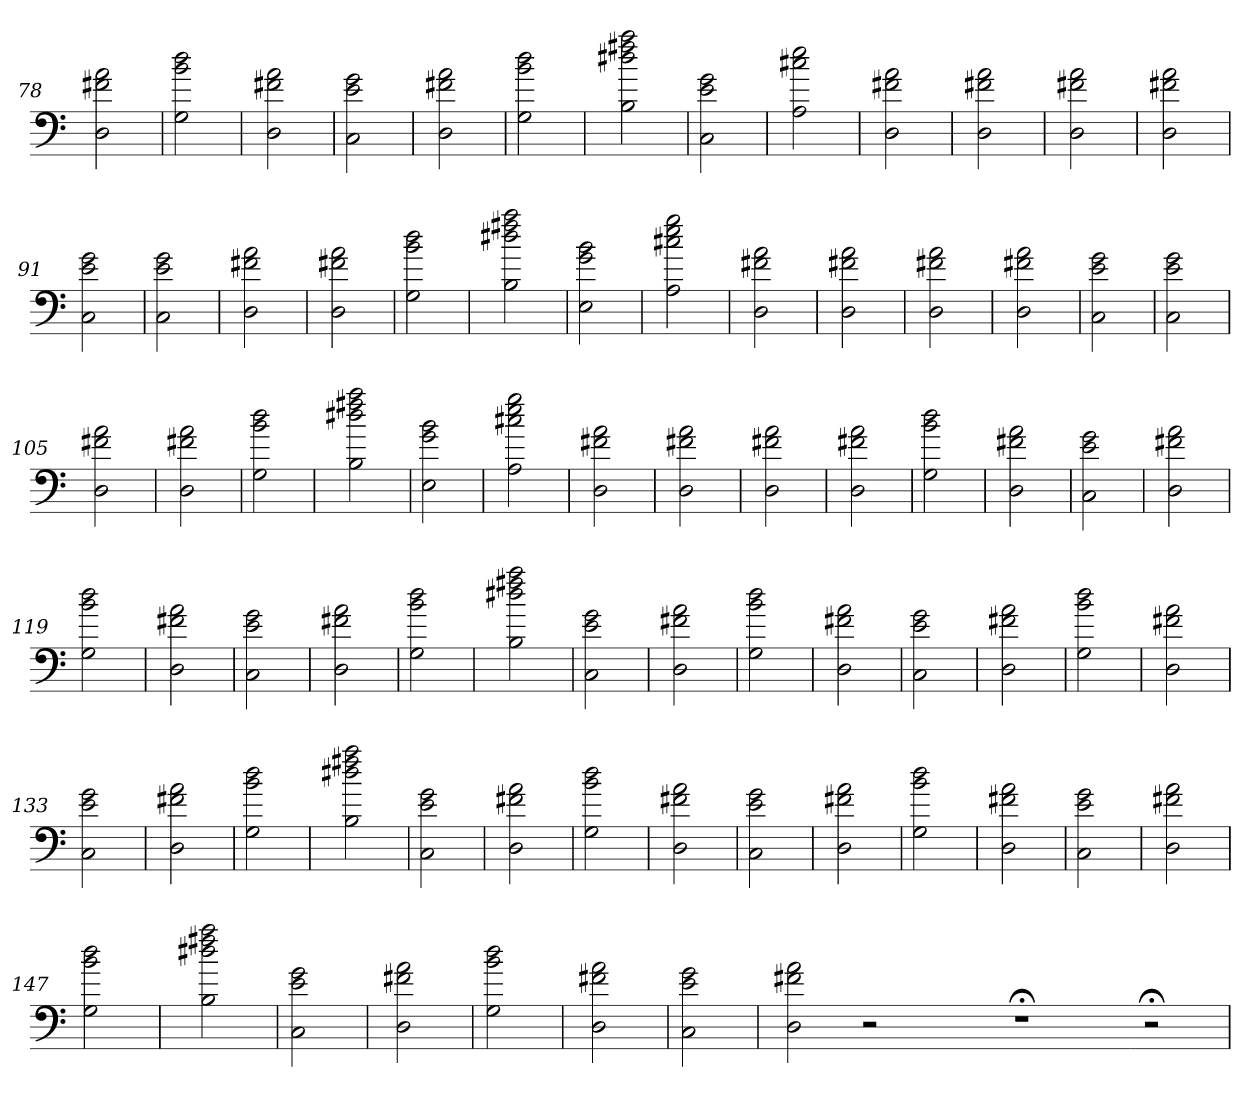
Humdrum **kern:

**kern
*part1
*staff1
=78
2D 2f#X 2a
=79
2G 2b 2dd
=80
2D 2f#X 2a
=81
2C 2e 2g
=82
2D 2f#X 2a
=83
2G 2b 2dd
=84
2B 2dd#X 2ff#X 2aa
=85
2C 2e 2g
=86
2A 2cc#X 2ee
=87
2D 2f#X 2a
=88
2D 2f#X 2a
=89
2D 2f#X 2a
=90
2D 2f#X 2a
=91
2C 2e 2g
=92
2C 2e 2g
=93
2D 2f#X 2a
=94
2D 2f#X 2a
=95
2G 2b 2dd
=96
2B 2dd#X 2ff#X 2aa
=97
2E 2g 2b
=98
2A 2cc#X 2ee 2gg
=99
2D 2f#X 2a
=100
2D 2f#X 2a
=101
2D 2f#X 2a
=102
2D 2f#X 2a
=103
2C 2e 2g
=104
2C 2e 2g
=105
2D 2f#X 2a
=106
2D 2f#X 2a
=107
2G 2b 2dd
=108
2B 2dd#X 2ff#X 2aa
=109
2E 2g 2b
=110
2A 2cc#X 2ee 2gg
=111
2D 2f#X 2a
=112
2D 2f#X 2a
=113
2D 2f#X 2a
=114
2D 2f#X 2a
=115
2G 2b 2dd
=116
2D 2f#X 2a
=117
2C 2e 2g
=118
2D 2f#X 2a
=119
2G 2b 2dd
=120
2D 2f#X 2a
=121
2C 2e 2g
=122
2D 2f#X 2a
=123
2G 2b 2dd
=124
2B 2dd#X 2ff#X 2aa
=125
2C 2e 2g
=126
2D 2f#X 2a
=127
2G 2b 2dd
=128
2D 2f#X 2a
=129
2C 2e 2g
=130
2D 2f#X 2a
=131
2G 2b 2dd
=132
2D 2f#X 2a
=133
2C 2e 2g
=134
2D 2f#X 2a
=135
2G 2b 2dd
=136
2B 2dd#X 2ff#X 2aa
=137
2C 2e 2g
=138
2D 2f#X 2a
=139
2G 2b 2dd
=140
2D 2f#X 2a
=141
2C 2e 2g
=142
2D 2f#X 2a
=143
2G 2b 2dd
=144
2D 2f#X 2a
=145
2C 2e 2g
=146
2D 2f#X 2a
=147
2G 2b 2dd
=148
2B 2dd#X 2ff#X 2aa
=149
2C 2e 2g
=150
2D 2f#X 2a
=151
2G 2b 2dd
=152
2D 2f#X 2a
=153
2C 2e 2g
=154
2D 2f#X 2a
2r
2ryy
1r;<
=155-
2r;<
=
*-
